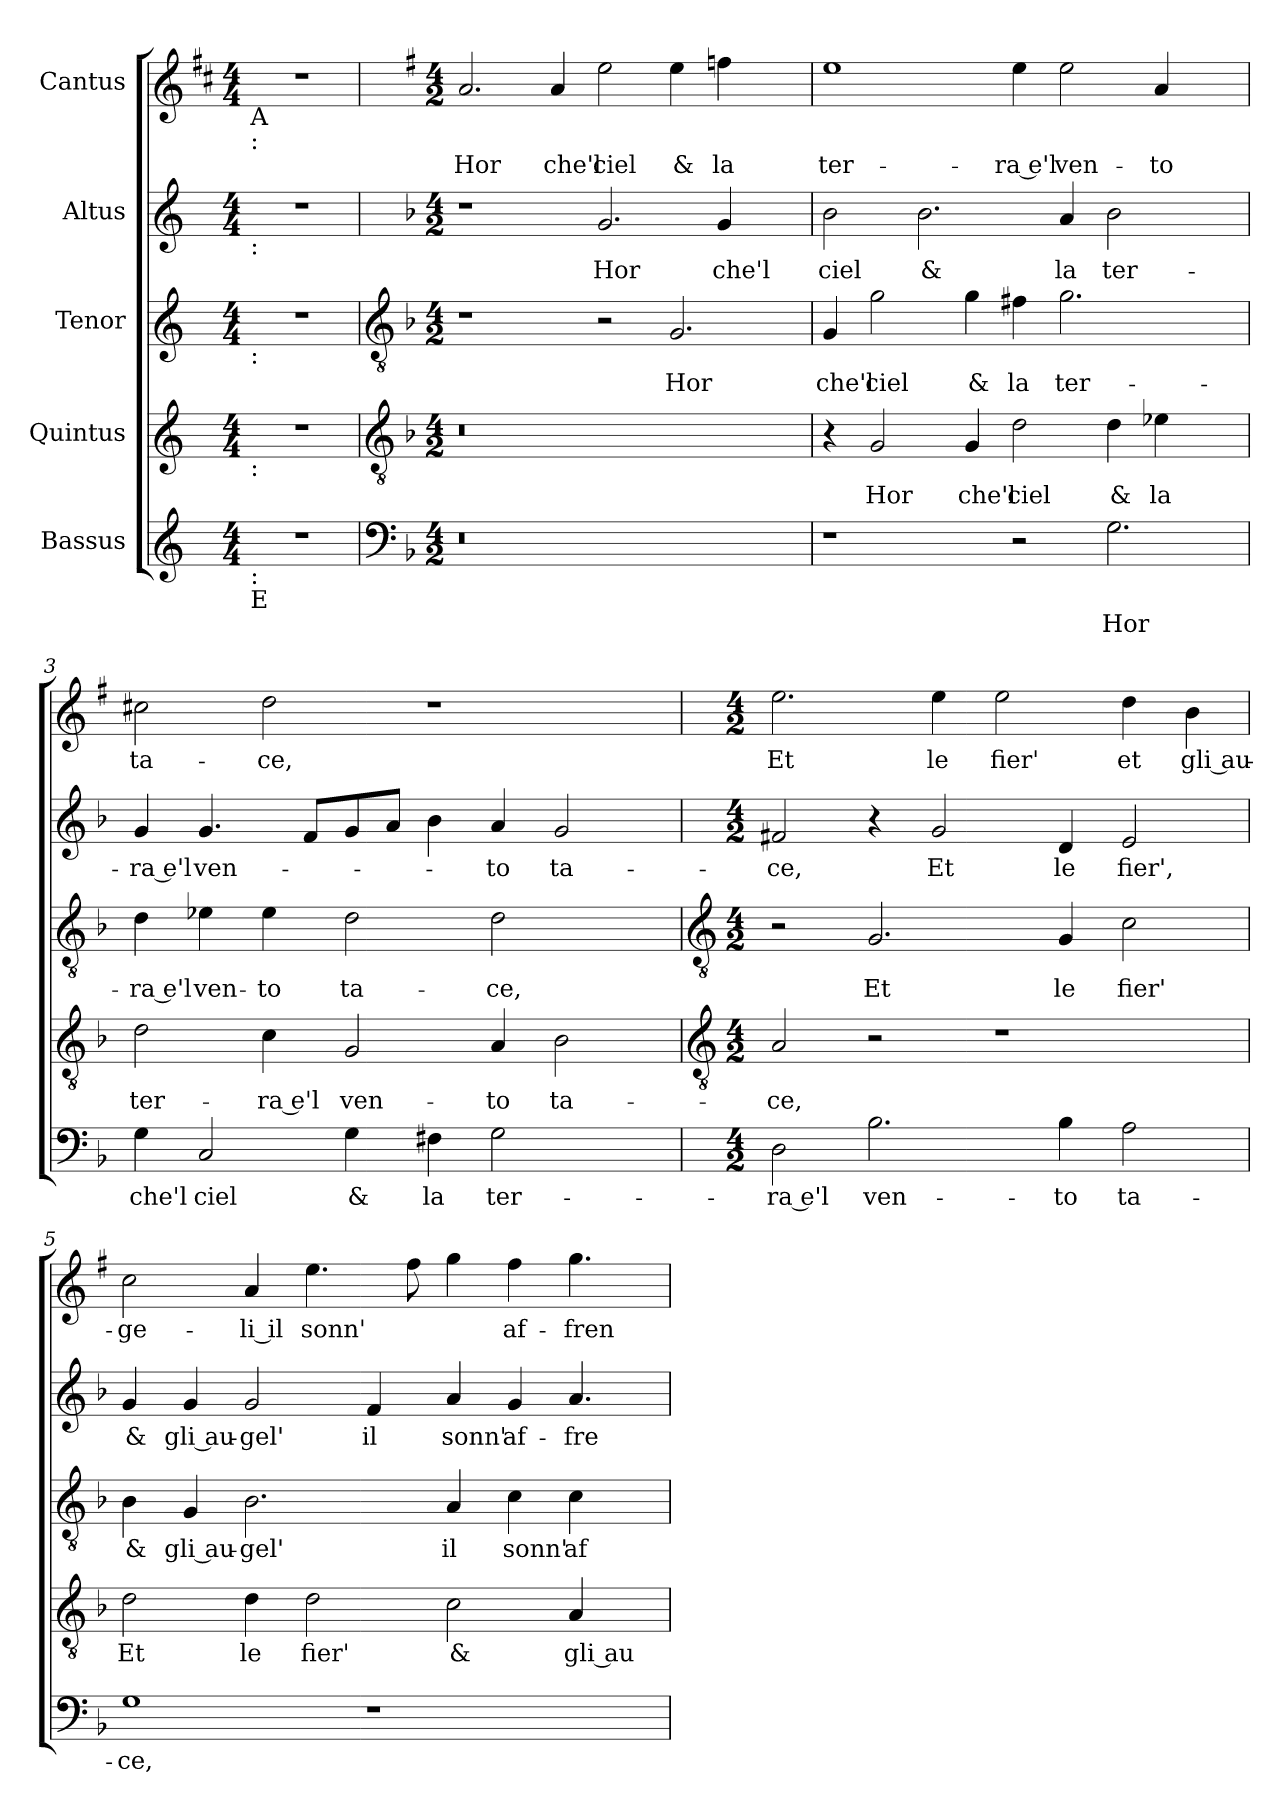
**kern	**text	**kern	**text	**kern	**text	**kern	**text	**kern	**text
*part5	*part5	*part4	*part4	*part3	*part3	*part2	*part2	*part1	*part1
*staff5	*staff5	*staff4	*staff4	*staff3	*staff3	*staff2	*staff2	*staff1	*staff1
*I"Bassus	*	*I"Quintus	*	*I"Tenor	*	*I"Altus	*	*I"Cantus	*
*clefG2	*	*clefG2	*	*clefG2	*	*clefG2	*	*clefG2	*
*	*	*	*	*	*	*	*	*ITrd1c2	*
*k[]	*	*k[]	*	*k[]	*	*k[]	*	*k[]	*
*C:	*	*C:	*	*C:	*	*C:	*	*C:	*
*M4/4	*	*M4/4	*	*M4/4	*	*M4/4	*	*M4/4	*
=	=	=	=	=	=	=	=	=	=
!	!	!	!	!	!	!	!	!LO:TX:b:t=A	!
!	!	!	!	!	!	!	!	!LO:TX:b:t=&colon;	!
!	!	!	!	!	!	!LO:TX:b:t=&colon;	!	!	!
!	!	!	!	!LO:TX:b:t=&colon;	!	!	!	!	!
!	!	!LO:TX:b:t=&colon;	!	!	!	!	!	!	!
!LO:TX:b:t=&colon;	!	!	!	!	!	!	!	!	!
!LO:TX:b:t=E	!	!	!	!	!	!	!	!	!
1r	.	1r	.	1r	.	1r	.	1r	.
!!LO:LB:g=z
=1	=1	=1	=1	=1	=1	=1	=1	=1	=1
*clefF4	*	*clefGv2	*	*clefGv2	*	*	*	*	*
*k[b-]	*	*k[b-]	*	*k[b-]	*	*k[b-]	*	*k[b-]	*
*F:	*	*F:	*	*F:	*	*F:	*	*F:	*
*M4/2	*	*M4/2	*	*M4/2	*	*M4/2	*	*M4/2	*
!	!	!	!	!	!	!	!	!	!LO:LY:b
0r	.	0r	.	1r	.	1r	.	2.g	Hor
!	!	!	!	!	!	!	!	!	!LO:LY:b
.	.	.	.	.	.	.	.	4g	che'l
!	!	!	!	!	!	!	!LO:LY:b	!	!LO:LY:b
.	.	.	.	2r	.	2.g	Hor	2dd	ciel
!	!	!	!	!	!LO:LY:b	!	!	!	!LO:LY:b
.	.	.	.	2.G	Hor	.	.	4dd	&
!	!	!	!	!	!	!	!LO:LY:b	!	!LO:LY:b
.	.	.	.	.	.	4g	che'l	4ee-X	la
4ryy	.	4ryy	.	.	.	4ryy	.	4ryy	.
=2	=2	=2	=2	=2	=2	=2	=2	=2	=2
!	!	!	!	!	!LO:LY:b	!	!LO:LY:b	!	!LO:LY:b
1r	.	4r	.	4G	che'l	2b-	ciel	1dd	ter-
!	!	!	!LO:LY:b	!	!LO:LY:b	!	!	!	!
.	.	2G	Hor	2g	ciel	.	.	.	.
!	!	!	!	!	!	!	!LO:LY:b	!	!
.	.	.	.	.	.	2.b-	&	.	.
!	!	!	!LO:LY:b	!	!LO:LY:b	!	!	!	!
.	.	4G	che'l	4g	&	.	.	.	.
!	!	!	!LO:LY:b	!	!LO:LY:b	!	!	!	!LO:LY:b
2r	.	2d	ciel	4f#X	la	.	.	4dd	-ra e'l
!	!	!	!	!	!LO:LY:b	!	!LO:LY:b	!	!LO:LY:b
.	.	.	.	2.g	ter-	4a	la	2dd	ven-
!	!LO:LY:b	!	!LO:LY:b	!	!	!	!LO:LY:b	!	!
2.G	Hor	4d	&	.	.	2b-	ter-	.	.
!	!	!	!LO:LY:b	!	!	!	!	!	!LO:LY:b
.	.	4e-X	la	.	.	.	.	4g	-to
.	.	4ryy	.	4ryy	.	4ryy	.	4ryy	.
=3	=3	=3	=3	=3	=3	=3	=3	=3	=3
!	!LO:LY:b	!	!LO:LY:b	!	!LO:LY:b	!	!LO:LY:b	!	!LO:LY:b
4G	che'l	2d	ter-	4d	-ra e'l	4g	-ra e'l	2bn	ta-
!	!LO:LY:b	!	!	!	!LO:LY:b	!	!LO:LY:b	!	!
2C	ciel	.	.	4e-X	ven-	4.g	ven-	.	.
!	!	!	!LO:LY:b	!	!LO:LY:b	!	!	!	!LO:LY:b
.	.	4c	-ra e'l	4e-	-to	.	.	2cc	-ce,
.	.	.	.	.	.	8fL	.	.	.
!	!LO:LY:b	!	!LO:LY:b	!	!LO:LY:b	!	!	!	!
4G	&	2G	ven-	2d	ta-	8g	.	.	.
.	.	.	.	.	.	8aJ	.	.	.
!	!LO:LY:b	!	!	!	!	!	!	!	!
4F#X	la	.	.	.	.	4b-	.	1r	.
!	!LO:LY:b	!	!LO:LY:b	!	!LO:LY:b	!	!LO:LY:b	!	!
2G	ter-	4A	-to	2d	-ce,	4a	-to	.	.
!	!	!	!LO:LY:b	!	!	!	!LO:LY:b	!	!
.	.	2B-	ta-	.	.	2g	ta-	.	.
4ryy	.	.	.	4ryy	.	.	.	.	.
!!LO:LB:g=z
=4	=4	=4	=4	=4	=4	=4	=4	=4	=4
*	*	*clefGv2	*	*clefGv2	*	*	*	*	*
*M4/2	*	*M4/2	*	*M4/2	*	*M4/2	*	*M4/2	*
!	!LO:LY:b	!	!LO:LY:b	!	!	!	!LO:LY:b	!	!LO:LY:b
2D	-ra e'l	2A	-ce,	2r	.	2f#X	-ce,	2.dd	Et
!	!LO:LY:b	!	!	!	!LO:LY:b	!	!	!	!
2.B-	ven-	2r	.	2.G	Et	4r	.	.	.
!	!	!	!	!	!	!	!LO:LY:b	!	!LO:LY:b
.	.	.	.	.	.	2g	Et	4dd	le
!	!	!	!	!	!	!	!	!	!LO:LY:b
.	.	1r	.	.	.	.	.	2dd	fier'
!	!LO:LY:b	!	!	!	!LO:LY:b	!	!LO:LY:b	!	!
4B-	-to	.	.	4G	le	4d	le	.	.
!	!LO:LY:b	!	!	!	!LO:LY:b	!	!LO:LY:b	!	!LO:LY:b
2A	ta-	.	.	2c	fier'	2e	fier',	4cc	et
!	!	!	!	!	!	!	!	!	!LO:LY:b
.	.	.	.	.	.	.	.	4a	gli au-
=5	=5	=5	=5	=5	=5	=5	=5	=5	=5
!	!LO:LY:b	!	!LO:LY:b	!	!LO:LY:b	!	!LO:LY:b	!	!LO:LY:b
1G	-ce,	2d	Et	4B-	&	4g	&	2b-	-ge-
!	!	!	!	!	!LO:LY:b	!	!LO:LY:b	!	!
.	.	.	.	4G	gli au-	4g	gli au-	.	.
!	!	!	!LO:LY:b	!	!LO:LY:b	!	!LO:LY:b	!	!LO:LY:b
.	.	4d	le	2.B-	-gel'	2g	-gel'	4g	-li il
!	!	!	!LO:LY:b	!	!	!	!	!	!LO:LY:b
.	.	2d	fier'	.	.	.	.	4.dd	sonn'
!	!	!	!	!	!	!	!LO:LY:b	!	!
1r	.	.	.	.	.	4f	il	.	.
.	.	.	.	.	.	.	.	8ee	.
!	!	!	!LO:LY:b	!	!LO:LY:b	!	!LO:LY:b	!	!
.	.	2c	&	4A	il	4a	sonn'	4ff	.
!	!	!	!	!	!LO:LY:b	!	!LO:LY:b	!	!LO:LY:b
.	.	.	.	4c	sonn'	4g	af-	4ee	af-
!	!	!	!LO:LY:b	!	!LO:LY:b	!	!LO:LY:b	!	!LO:LY:b
.	.	4A	gli au-	4c	af-	4.a	-fre-	4.ff	-fren-
8ryy	.	8ryy	.	8ryy	.	.	.	.	.
=	=	=	=	=	=	=	=	=	=
*-	*-	*-	*-	*-	*-	*-	*-	*-	*-
